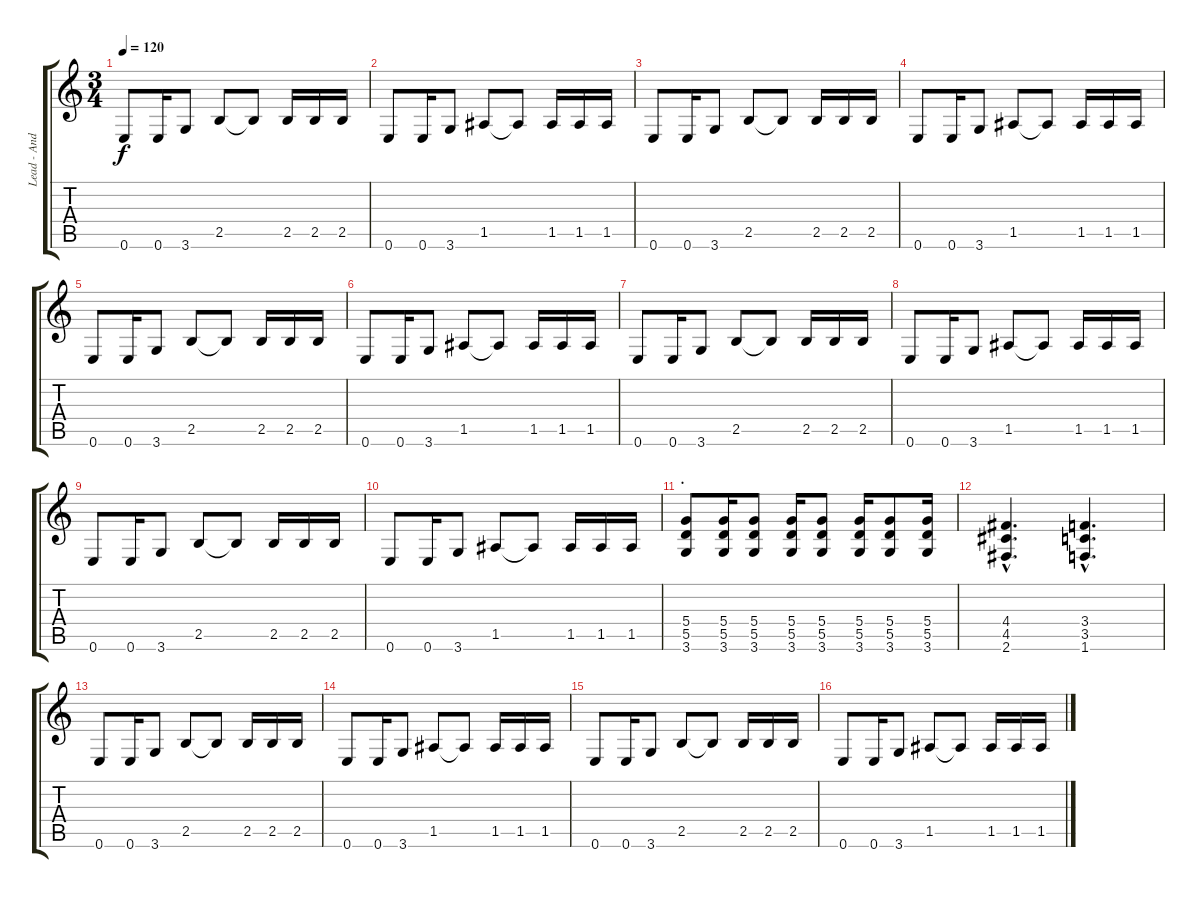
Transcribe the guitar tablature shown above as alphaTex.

\track ("Lead - Andy" "Lead - And") {instrument distortionguitar}
\staff {score tabs}
\tuning (E4 B3 G3 D3 A2 E2) {hide}
\ts (3 4)
\tempo 120
\clef g2
\ks c
0.6.8{dy f} 0.6.16 3.6.8 2.5.8 2.5{t}.8 2.5.16 2.5.16 2.5.16 |
0.6.8 0.6.16 3.6.8 1.5.8 1.5{t}.8 1.5.16 1.5.16 1.5.16 |
0.6.8 0.6.16 3.6.8 2.5.8 2.5{t}.8 2.5.16 2.5.16 2.5.16 |
0.6.8 0.6.16 3.6.8 1.5.8 1.5{t}.8 1.5.16 1.5.16 1.5.16 |
0.6.8 0.6.16 3.6.8 2.5.8 2.5{t}.8 2.5.16 2.5.16 2.5.16 |
0.6.8 0.6.16 3.6.8 1.5.8 1.5{t}.8 1.5.16 1.5.16 1.5.16 |
0.6.8 0.6.16 3.6.8 2.5.8 2.5{t}.8 2.5.16 2.5.16 2.5.16 |
0.6.8 0.6.16 3.6.8 1.5.8 1.5{t}.8 1.5.16 1.5.16 1.5.16 |
0.6.8 0.6.16 3.6.8 2.5.8 2.5{t}.8 2.5.16 2.5.16 2.5.16 |
0.6.8 0.6.16 3.6.8 1.5.8 1.5{t}.8 1.5.16 1.5.16 1.5.16 |
\section ("" ".")
(5.4 5.5 3.6).8 (5.4 5.5 3.6).16 (5.4 5.5 3.6).8 (5.4 5.5 3.6).16 (5.4 5.5 3.6).8 (5.4 5.5 3.6).16 (5.4 5.5 3.6).8 (5.4 5.5 3.6).16 |
(4.4{hac} 4.5{hac} 2.6{hac}).4{d} (3.4{hac} 3.5{hac} 1.6{hac}).4{d} |
0.6.8 0.6.16 3.6.8 2.5.8 2.5{t}.8 2.5.16 2.5.16 2.5.16 |
0.6.8 0.6.16 3.6.8 1.5.8 1.5{t}.8 1.5.16 1.5.16 1.5.16 |
0.6.8 0.6.16 3.6.8 2.5.8 2.5{t}.8 2.5.16 2.5.16 2.5.16 |
0.6.8 0.6.16 3.6.8 1.5.8 1.5{t}.8 1.5.16 1.5.16 1.5.16
